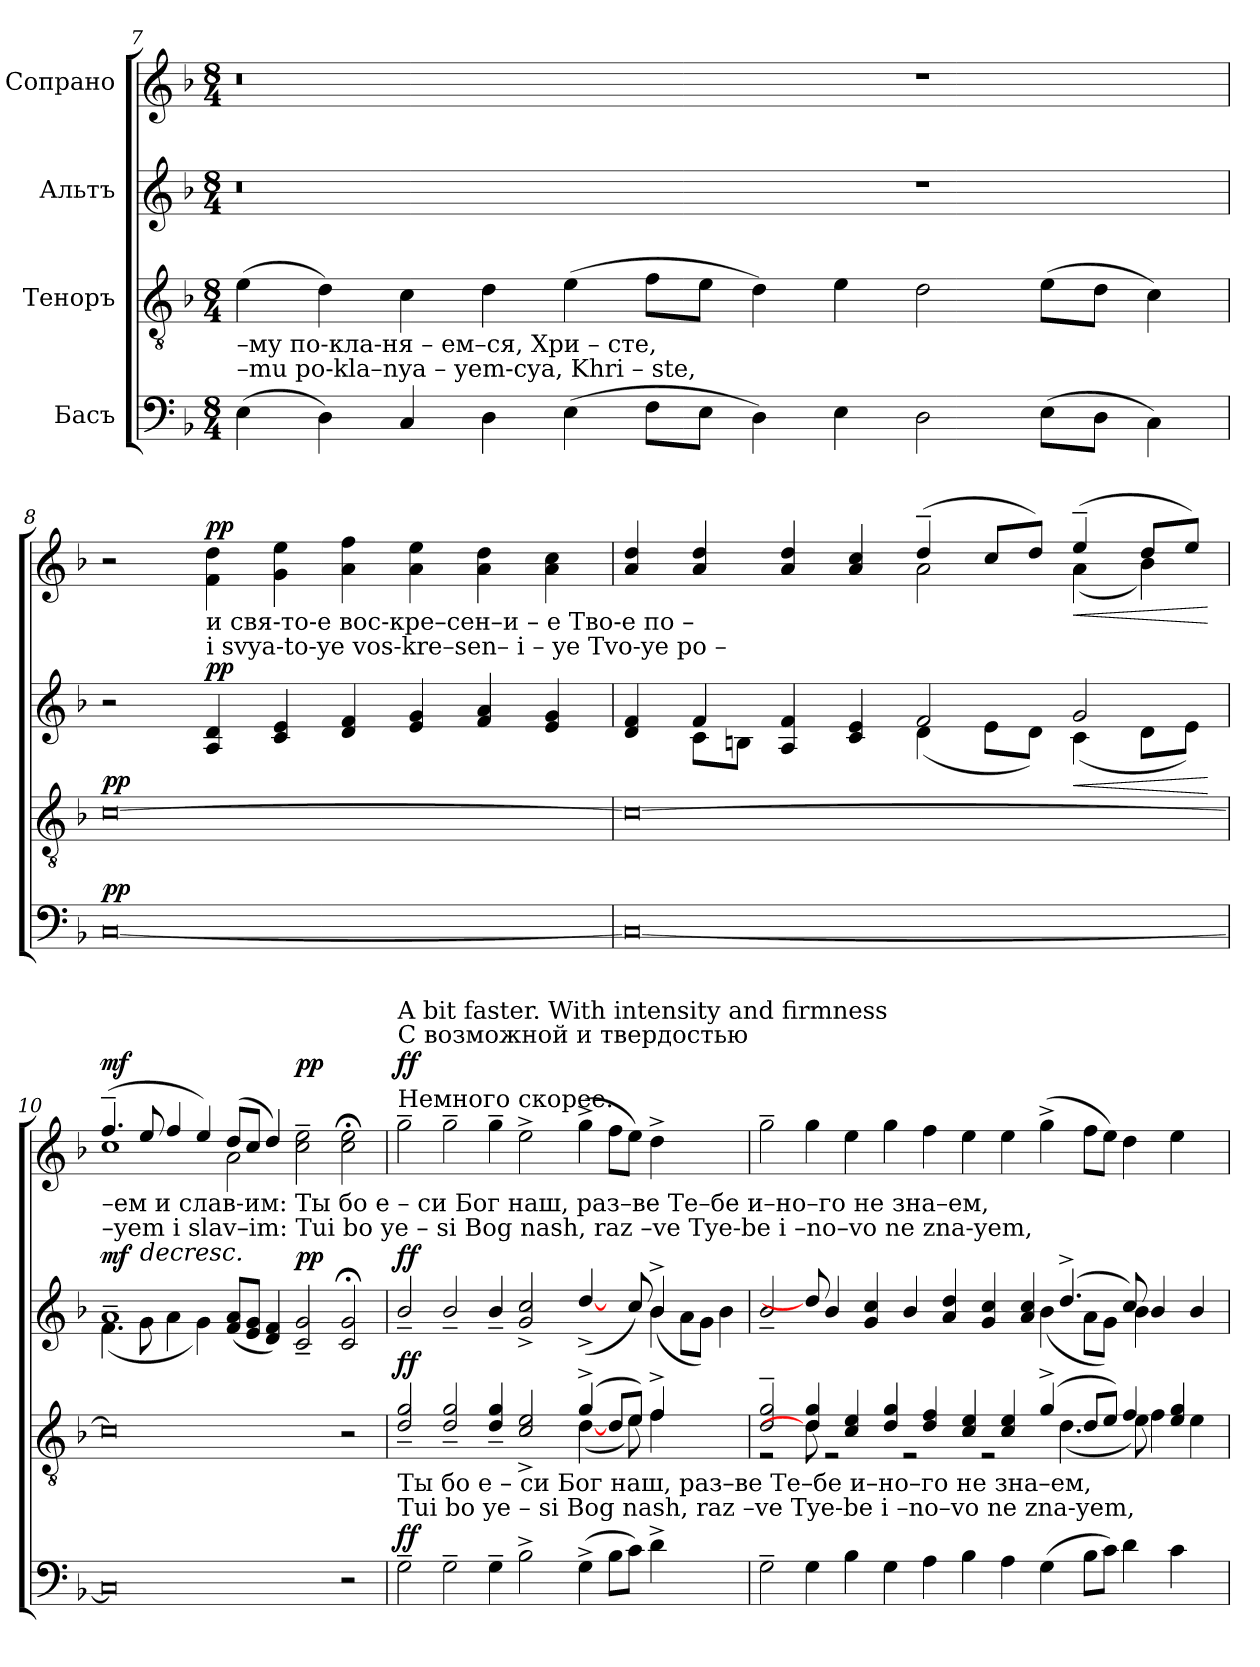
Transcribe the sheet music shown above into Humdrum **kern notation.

**kern	**dynam	**kern	**dynam	**kern	**dynam	**kern	**dynam
*part4	*part4	*part3	*part3	*part2	*part2	*part1	*part1
*staff4	*staff4	*staff3	*staff3	*staff2	*staff2	*staff1	*staff1
*I"Басъ	*	*I"Теноръ	*	*I"Альтъ	*	*I"Сопрано	*
!!LO:PB:g=z
*clefF4	*	*clefGv2	*	*clefG2	*	*clefG2	*
*k[b-]	*	*k[b-]	*	*k[b-]	*	*k[b-]	*
*M8/4	*	*M8/4	*	*M8/4	*	*M8/4	*
=7	=7	=7	=7	=7	=7	=7	=7
!	!	!LO:TX:b:t=–му      по-кла-ня      –       ем–ся,   Хри     –    сте,	!	!	!	!	!
!	!	!LO:TX:b:t=–mu      po-kla–nya     –   yem-cya,  Khri    –     ste,	!	!	!	!	!
(4E\	.	(4e\	.	0r	.	0r	.
4D\)	.	4d\)	.	.	.	.	.
4C/	.	4c\	.	.	.	.	.
4D\	.	4d\	.	.	.	.	.
(4E\	.	(4e\	.	.	.	.	.
8F\L	.	8f\L	.	.	.	.	.
8E\J	.	8e\J	.	.	.	.	.
4D\)	.	4d\)	.	.	.	.	.
4E\	.	4e\	.	.	.	.	.
2D\	.	2d\	.	1r	.	1r	.
(8E\L	.	(8e\L	.	.	.	.	.
8D\J	.	8d\J	.	.	.	.	.
4C\)	.	4c\)	.	.	.	.	.
=8	=8	=8	=8	=8	=8	=8	=8
!	!LO:DY:a	!	!LO:DY:a	!	!	!	!
[0C	pp	[0c	pp	2r	.	2r	.
!	!	!	!	!	!	!LO:TX:b:t=и  свя-то-е  вос-кре–сен–и    –     е    Тво-е               по    –	!
!	!	!	!	!	!	!LO:TX:b:t=i  svya-to-ye vos-kre–sen– i      –    ye  Tvo-ye             po    –	!
!	!	!	!	!	!LO:DY:a	!	!LO:DY:a
.	.	.	.	4A/ 4d/	pp	4f\ 4dd\	pp
.	.	.	.	4c/ 4e/	.	4g\ 4ee\	.
.	.	.	.	4d/ 4f/	.	4a\ 4ff\	.
.	.	.	.	4e/ 4g/	.	4a\ 4ee\	.
.	.	.	.	4f/ 4a/	.	4a\ 4dd\	.
.	.	.	.	4e/ 4g/	.	4a\ 4cc\	.
=9	=9	=9	=9	=9	=9	=9	=9
*	*	*	*	*^	*	*^	*
0C_	.	0c_	.	4d/ 4f/	4ryy	.	4a/ 4dd/	2ryy	.
.	.	.	.	4f/	8c\L	.	4a/ 4dd/	.	.
.	.	.	.	.	8Bn\J	.	.	.	.
.	.	.	.	4A/ 4f/	2ryy	.	4a/ 4dd/	2ryy	.
.	.	.	.	4c/ 4e/	.	.	4a/ 4cc/	.	.
.	.	.	.	2f/	(4d\	.	(4dd~/	2a\	.
.	.	.	.	.	8e\L	.	8cc/L	.	.
.	.	.	.	.	8d\J)	.	8dd/J)	.	.
!	!	!	!	!	!	!LO:HP:b	!	!	!LO:HP:b
.	.	.	.	2g/	(4c\	<	(4ee~/	(4a\	<
.	.	.	.	.	8d\L	.	8dd/L	4b-\)	.
.	.	.	.	.	8e\J)	.	8ee/J)	.	.
*	*	*	*	*v	*v	*	*	*	*
*	*	*	*	*	*	*v	*v	*
.	.	.	.	.	[	.	[
!!LO:LB:g=z
=10	=10	=10	=10	=10	=10	=10	=10
*	*	*	*	*^	*	*^	*
!	!	!	!	!	!	!	!LO:TX:b:t=–ем                        и           слав-им&colon;    Ты   бо    е – си        Бог         наш,  раз–ве Те–бе  и–но–го  не             зна–ем,	!	!
!	!	!	!	!	!	!	!LO:TX:b:t=–yem                      i             slav–im&colon;    Tui   bo   ye – si        Bog         nash,  raz –ve Tye-be i –no–vo  ne            zna-yem,	!	!
!	!	!	!	!	!	!LO:DY:a	!	!	!LO:DY:a
0C]	.	0c]	.	1a~	(4.f\	mf	(4.ff~/	1cc	mf
!	!	!	!	!	!	!	!	!	!LO:HP:b
.	.	.	.	.	8g\	.	8ee/	.	>
.	.	.	.	.	4a\	.	4ff/	.	.
.	.	.	.	.	4g\)	.	4ee/)	.	.
.	.	.	.	(8f/ 8a/L	2ryy	.	(8dd/L	2a\	.
.	.	.	.	8e/ 8g/J	.	.	8cc/J	.	.
.	.	.	.	4d/ 4f/)	.	.	4dd/)	.	.
!	!	!	!	!	!	!LO:DY:a	!	!	!LO:DY:a
.	.	.	.	2c/~ 2g/~	2ryy	pp	2cc\~ 2ee\~	2ryy	pp
2r	.	2r	.	2c/;< 2g/;<	2ryy	.	2cc\;< 2ee\;<	2ryy	.
*	*	*	*	*v	*v	*	*	*	*
*	*	*	*	*	*	*v	*v	*
.	.	.	.	.	.	.	]
=11	=11	=11	=11	=11	=11	=11	=11
*	*	*	*	*	*	*MM140	*
*	*	*^	*	*^	*	*	*
!	!	!	!	!	!	!	!	!LO:TX:a:t=Немного скорее.	!
!	!	!	!	!	!	!	!	!LO:TX:a:t=С возможной и твердостью	!
!	!	!	!	!	!	!	!	!LO:TX:a:t=A bit faster.  With intensity and firmness	!
!	!	!LO:TX:b:t=Ты   бо    е – си        Бог         наш,  раз–ве Те–бе  и–но–го  не             зна–ем,	!	!	!	!	!	!	!
!	!	!LO:TX:b:t=Tui   bo   ye – si        Bog         nash,  raz –ve Tye-be i –no–vo  ne            zna-yem,	!	!	!	!	!	!	!
!	!LO:DY:a	!	!	!LO:DY:a	!	!	!LO:DY:a	!	!LO:DY:a
2G~\	ff	2d/~ 2g/~	2ryy	ff	2b-~/	2ryy	ff	2gg~\	ff
2G~\	.	2d/~ 2g/~	2ryy	.	2b-~/	2ryy	.	2gg~\	.
4G~\	.	4d/~ 4g/~	2ryy	.	4b-~/	2ryy	.	4gg~\	.
2B-^\	.	2c/^ 2e/^	.	.	2g/^ 2cc/^	.	.	2ee^\	.
.	.	.	4ryy	.	.	2ryy	.	.	.
(4G^\	.	(4g^/	([4d\	.	([4dd^/	.	.	(4gg^\	.
8B-\L	.	8d/L	8ryy	.	8ryy	4ryy	.	8ff\L	.
8c\J)	.	8e/J)	8e\)	.	8cc/)	.	.	8ee\J)	.
4d^\	.	4f^/	4f\	.	4b-^/	(4b-\	.	4dd^\	.
2ryy	.	2ryy	2ryy	.	2ryy	8a\L	.	2ryy	.
.	.	.	.	.	.	8g\J)	.	.	.
.	.	.	.	.	.	4b-\	.	.	.
=12	=12	=12	=12	=12	=12	=12	=12	=12	=12
2G~\	.	2d/~ 2g/~	2r	.	2b-~/	2ryy	.	2gg~\	.
4G\	.	4d/ 4g/	8d\]	.	8dd/]	2ryy	.	4gg\	.
.	.	.	2r	.	4b-/	.	.	.	.
4B-\	.	4c/ 4e/	.	.	.	.	.	4ee\	.
.	.	.	.	.	4g/ 4cc/	.	.	.	.
4G\	.	4d/ 4g/	.	.	.	2ryy	.	4gg\	.
.	.	.	2r	.	4b-/	.	.	.	.
4A\	.	4d/ 4f/	.	.	.	.	.	4ff\	.
.	.	.	.	.	4a/ 4dd/	.	.	.	.
4B-\	.	4c/ 4e/	.	.	.	2ryy	.	4ee\	.
.	.	.	2r	.	4g/ 4cc/	.	.	.	.
4A\	.	4c/ 4e/	.	.	.	.	.	4ee\	.
.	.	.	.	.	4a/ 4cc/	.	.	.	.
(4G\	.	(4g^/	.	.	.	(4b-\	.	(4gg^\	.
.	.	.	(4.d\	.	(4.dd^/	.	.	.	.
8B-\L	.	8d/L	.	.	.	8a\L	.	8ff\L	.
8c\J)	.	8e/J)	.	.	.	8g\J)	.	8ee\J)	.
4d\	.	4f/	8e\)	.	8cc/)	4b-\	.	4dd\	.
.	.	.	4f\	.	4b-/	.	.	.	.
4c\	.	4e/ 4g/	.	.	.	4ryy	.	4ee\	.
.	.	.	4e\	.	4b-/	.	.	.	.
8ryy	.	8ryy	.	.	.	8ryy	.	8ryy	.
*	*	*v	*v	*	*	*	*	*	*
*	*	*	*	*v	*v	*	*	*
=	=	=	=	=	=	=	=
*-	*-	*-	*-	*-	*-	*-	*-
